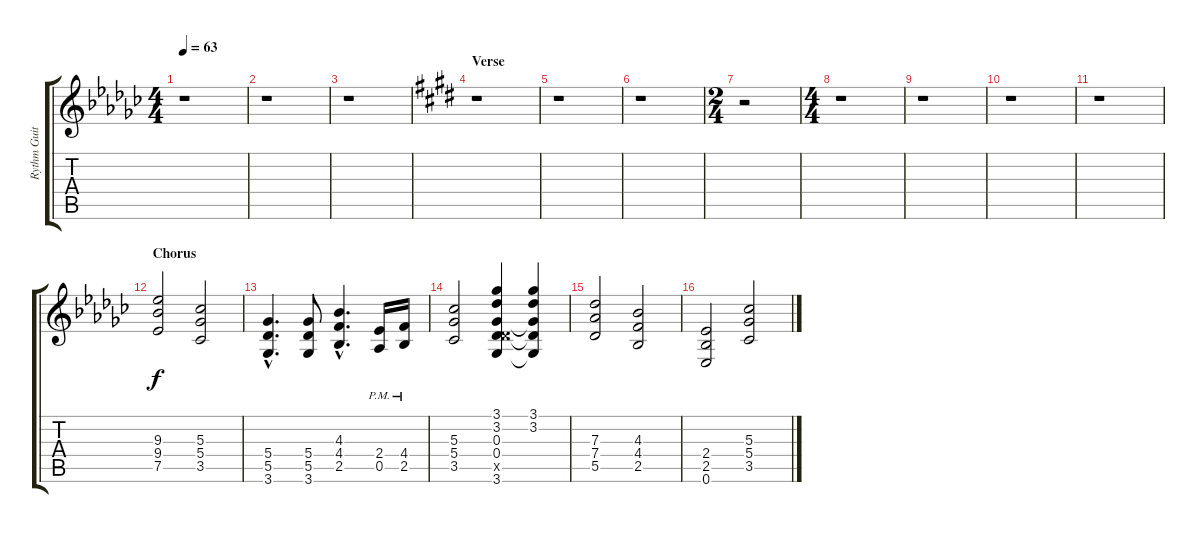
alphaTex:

\track ("Rythm Guitar" "Rythm Guit") {instrument distortionguitar}
\staff {score tabs}
\tuning (Eb4 Bb3 Gb3 Db3 Ab2 Eb2) {hide}
\ts (4 4)
\tempo 63
\clef g2
\ks ebminor
r.1{dy f} |
r.1{volume 14} |
r.1 |
\section ("" "Verse")
\ks c#minor
r.1 |
r.1 |
r.1 |
\ts (2 4)
r.2 |
\ts (4 4)
r.1 |
r.1 |
r.1 |
r.1 |
\section ("" "Chorus")
\ks ebminor
(9.3 9.4 7.5).2 (5.3 5.4 3.5).2 |
(5.4{hac} 5.5{hac} 3.6{hac}).4{d} (5.4 5.5 3.6).8 (4.3{hac} 4.4{hac} 2.5{hac}).4{d} (2.4{pm} 0.5{pm}).16 (4.4{pm} 2.5{pm}).16 |
(5.3 5.4 3.5).2 (3.1 3.2 0.3 0.4 5.5{x} 3.6).4 (3.1 3.2 0.3{t} 0.4{t} 3.6{t}).4 |
(7.3 7.4 5.5).2 (4.3 4.4 2.5).2 |
(2.4 2.5 0.6).2 (5.3 5.4 3.5).2
